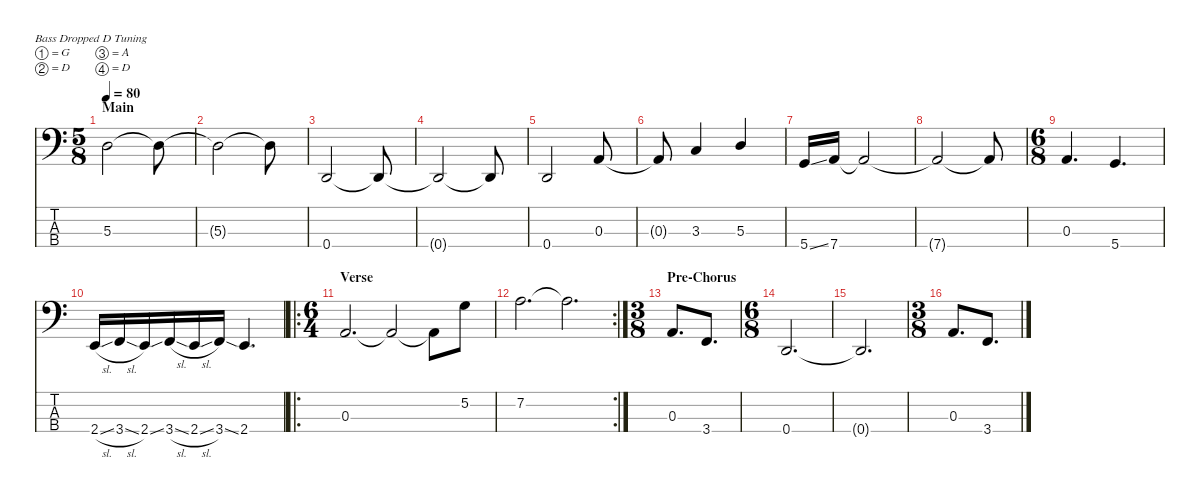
\defaultSystemsLayout 4
\hideDynamics
\bracketExtendMode nobrackets
\singleTrackTrackNamePolicy hidden
\multiTrackTrackNamePolicy hidden
\firstSystemTrackNameMode fullname
\firstSystemTrackNameOrientation horizontal
\otherSystemsTrackNameOrientation horizontal
\track ("Martin Mendez" "el.bs.") {instrument electricbassfinger}
\staff {score tabs}
\tuning (G2 D2 A1 D1)
\ts (5 8)
\section ("" "Main")
\tempo 80
\clef f4
\ks c
5.3.2{dy f beam Down} 5.3{t}.8{beam Down} |
5.3{t}.2{beam Down} 5.3{t}.8{beam Down} |
0.4.2{beam Up} 0.4{t}.8{beam Up} |
0.4{t}.2{beam Up} 0.4{t}.8{beam Up} |
0.4.2{beam Up} 0.3.8{beam Up} |
0.3{t}.8{beam Up} 3.3.4{beam Up} 5.3.4{beam Up} |
5.4{ss}.16{beam Up} 7.4.16{beam Up} 7.4{t}.2{beam Up} |
7.4{t}.2{beam Up} 7.4{t}.8{beam Up} |
\ts (6 8)
0.3.4{d beam Up} 5.4.4{d beam Up} |
2.4{sl}.16{dy mp beam Up} 3.4{sl}.16{beam Up} 2.4{ss}.16{beam Up} 3.4{sl}.16{beam Up} 2.4{sl}.16{beam Up} 3.4{ss}.16{beam Up} 2.4.4{d beam Up} |
\ro
\ts (6 4)
\section ("" "Verse")
0.3.2{d dy f beam Up} 0.3{t}.2{beam Up} 0.3{t}.8{beam Down} 5.2.8{beam Down} |
\rc 2
7.2.2{d beam Down} 7.2{t}.2{d beam Down} |
\ts (3 8)
\section ("" "Pre-Chorus")
0.3.8{d beam Up} 3.4.8{d beam Up} |
\ts (6 8)
0.4.2{d beam Up} |
0.4{t}.2{d beam Up} |
\ts (3 8)
0.3.8{d beam Up} 3.4.8{d beam Up}
